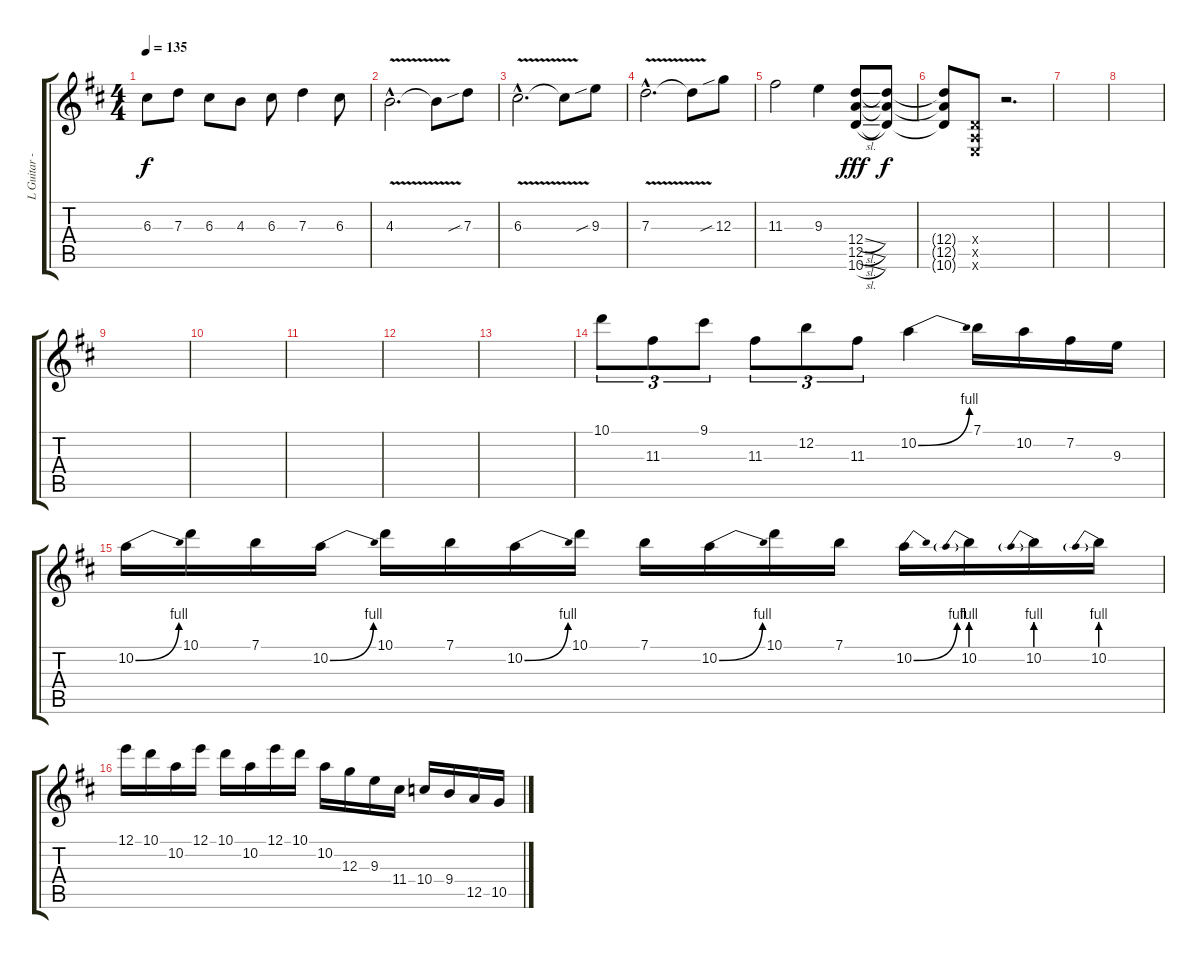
\track ("L Guitar - Rx" "L Guitar -") {instrument distortionguitar}
\staff {score tabs}
\tuning (E4 B3 G3 D3 A2 E2) {hide}
\ts (4 4)
\tempo 135
\clef g2
\ks d
6.3{t}.8{dy f} 7.3.8 6.3.8 4.3.8 6.3.8 7.3.4 6.3.8 |
4.3{v hac}.2{d} 4.3{t}.8 7.3{sib}.8 |
6.3{v hac}.2{d} 6.3{t}.8 9.3{sib}.8 |
7.3{v hac}.2{d} 7.3{t}.8 12.3{sib}.8 |
11.3.2 9.3.4 (12.4{sl} 12.5{sl} 10.6{sl}).8{dy fff instrument electricguitarmuted} (12.4{t} 12.5{t} 10.6{t}).8{dy f} |
(12.4{t} 12.5{t} 10.6{t}).8 (0.4{x} 0.5{x} 0.6{x}).8 r.2{d volume 0} |
|
|
|
|
|
|
|
10.1.8{tu (3 2) volume 16 instrument distortionguitar} 11.3.8{tu (3 2)} 9.1.8{tu (3 2)} 11.3.8{tu (3 2)} 12.2.8{tu (3 2)} 11.3.8{tu (3 2)} 10.2{be (bend 0 0 60 4)}.4 7.1.16 10.2.16 7.2.16 9.3.16 |
10.2{be (bend 0 0 60 4)}.16 10.1.16 7.1.16 10.2{be (bend 0 0 60 4)}.16 10.1.16 7.1.16 10.2{be (bend 0 0 60 4)}.16 10.1.16 7.1.16 10.2{be (bend 0 0 60 4)}.16 10.1.16 7.1.16 10.2{be (bend 0 0 60 4)}.16 10.2{be (prebend 0 4 60 4)}.16 10.2{be (prebend 0 4 60 4)}.16 10.2{be (prebend 0 4 60 4)}.16 |
12.1.16 10.1.16 10.2.16 12.1.16 10.1.16 10.2.16 12.1.16 10.1.16 10.2.16 12.3.16 9.3.16 11.4.16 10.4.16 9.4.16 12.5.16 10.5.16
